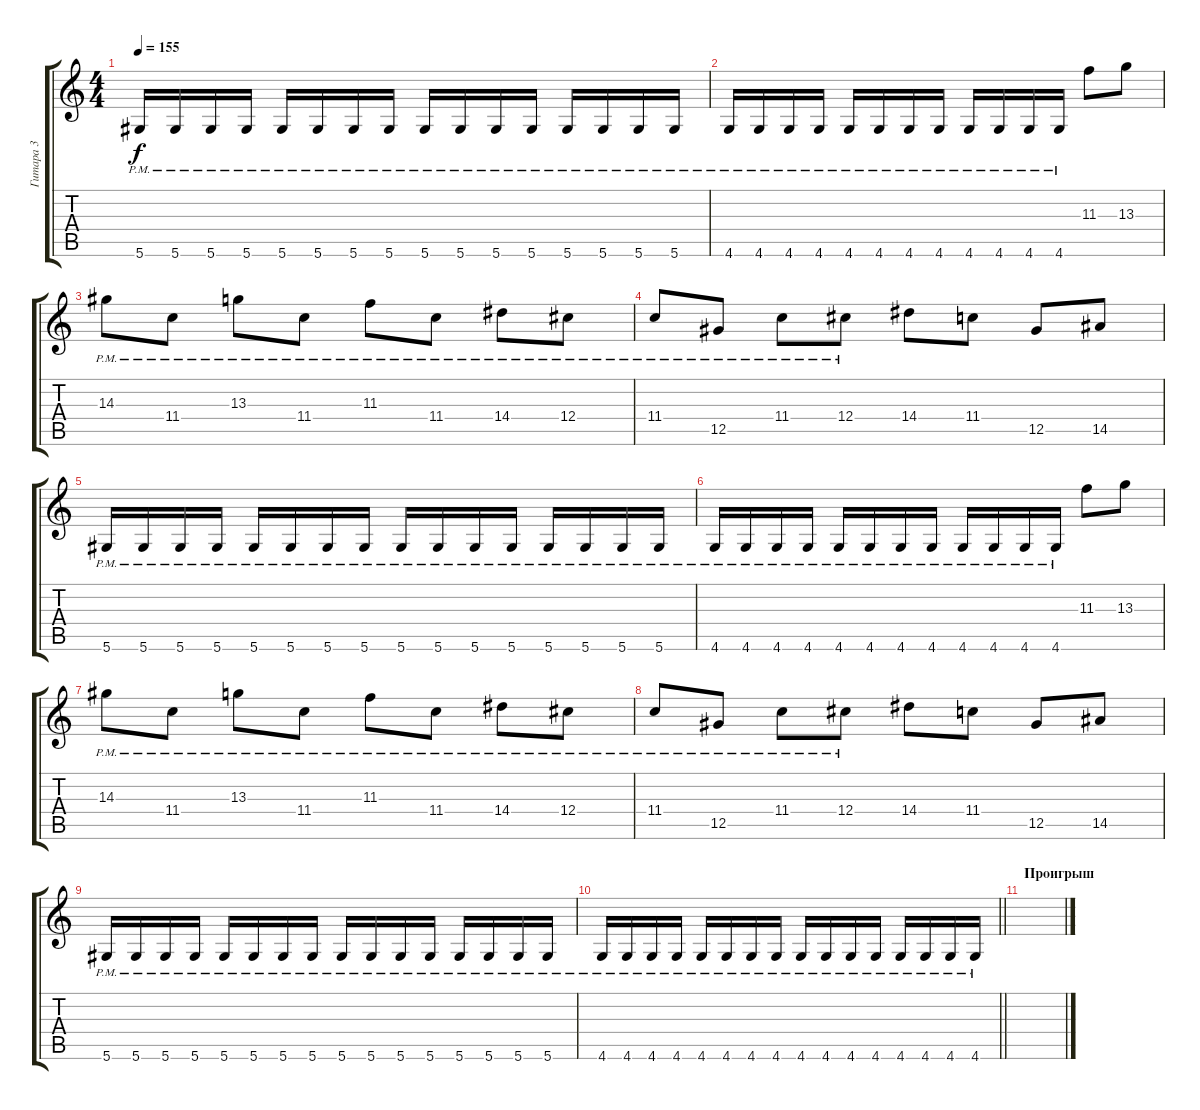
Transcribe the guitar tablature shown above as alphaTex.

\track ("Гитара 3" "Гитара 3") {instrument distortionguitar}
\staff {score tabs}
\tuning (Eb4 Bb3 Gb3 Db3 Ab2 Eb2) {hide}
\ts (4 4)
\tempo 155
\clef g2
\ks c
5.6{pm}.16{dy f} 5.6{pm}.16 5.6{pm}.16 5.6{pm}.16 5.6{pm}.16 5.6{pm}.16 5.6{pm}.16 5.6{pm}.16 5.6{pm}.16 5.6{pm}.16 5.6{pm}.16 5.6{pm}.16 5.6{pm}.16 5.6{pm}.16 5.6{pm}.16 5.6{pm}.16 |
4.6{pm}.16 4.6{pm}.16 4.6{pm}.16 4.6{pm}.16 4.6{pm}.16 4.6{pm}.16 4.6{pm}.16 4.6{pm}.16 4.6{pm}.16 4.6{pm}.16 4.6{pm}.16 4.6{pm}.16 11.3.8 13.3.8 |
14.3{pm}.8 11.4{pm}.8 13.3{pm}.8 11.4{pm}.8 11.3{pm}.8 11.4{pm}.8 14.4{pm}.8 12.4{pm}.8 |
11.4{pm}.8 12.5{pm}.8 11.4{pm}.8 12.4{pm}.8 14.4.8 11.4.8 12.5.8 14.5.8 |
5.6{pm}.16 5.6{pm}.16 5.6{pm}.16 5.6{pm}.16 5.6{pm}.16 5.6{pm}.16 5.6{pm}.16 5.6{pm}.16 5.6{pm}.16 5.6{pm}.16 5.6{pm}.16 5.6{pm}.16 5.6{pm}.16 5.6{pm}.16 5.6{pm}.16 5.6{pm}.16 |
4.6{pm}.16 4.6{pm}.16 4.6{pm}.16 4.6{pm}.16 4.6{pm}.16 4.6{pm}.16 4.6{pm}.16 4.6{pm}.16 4.6{pm}.16 4.6{pm}.16 4.6{pm}.16 4.6{pm}.16 11.3.8 13.3.8 |
14.3{pm}.8 11.4{pm}.8 13.3{pm}.8 11.4{pm}.8 11.3{pm}.8 11.4{pm}.8 14.4{pm}.8 12.4{pm}.8 |
11.4{pm}.8 12.5{pm}.8 11.4{pm}.8 12.4{pm}.8 14.4.8 11.4.8 12.5.8 14.5.8 |
5.6{pm}.16 5.6{pm}.16 5.6{pm}.16 5.6{pm}.16 5.6{pm}.16 5.6{pm}.16 5.6{pm}.16 5.6{pm}.16 5.6{pm}.16 5.6{pm}.16 5.6{pm}.16 5.6{pm}.16 5.6{pm}.16 5.6{pm}.16 5.6{pm}.16 5.6{pm}.16 |
\barLineRight lightlight
4.6{pm}.16 4.6{pm}.16 4.6{pm}.16 4.6{pm}.16 4.6{pm}.16 4.6{pm}.16 4.6{pm}.16 4.6{pm}.16 4.6{pm}.16 4.6{pm}.16 4.6{pm}.16 4.6{pm}.16 4.6{pm}.16 4.6{pm}.16 4.6{pm}.16 4.6{pm}.16 |
\section ("" "Проигрыш")
